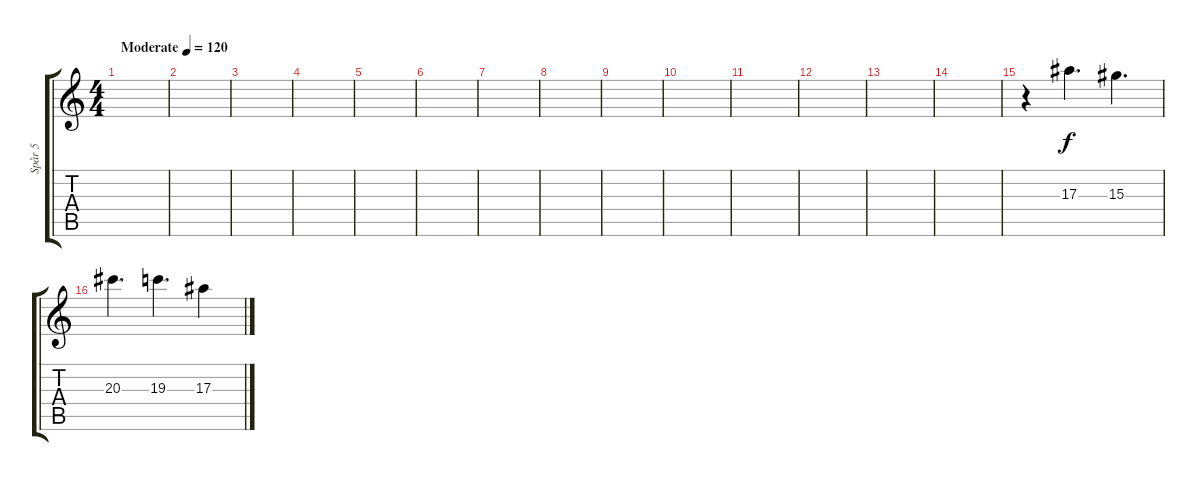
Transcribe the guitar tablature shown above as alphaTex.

\track ("Spår 5" "Spår 5") {instrument overdrivenguitar}
\staff {score tabs}
\tuning (D4 A3 F3 C3 G2 D2) {hide}
\ts (4 4)
\tempo (120 "Moderate")
\clef g2
\ks c
|
|
|
|
|
|
|
|
|
|
|
|
|
|
r.4 17.3.4{d} 15.3.4{d} |
20.3.4{d} 19.3.4{d} 17.3.4
